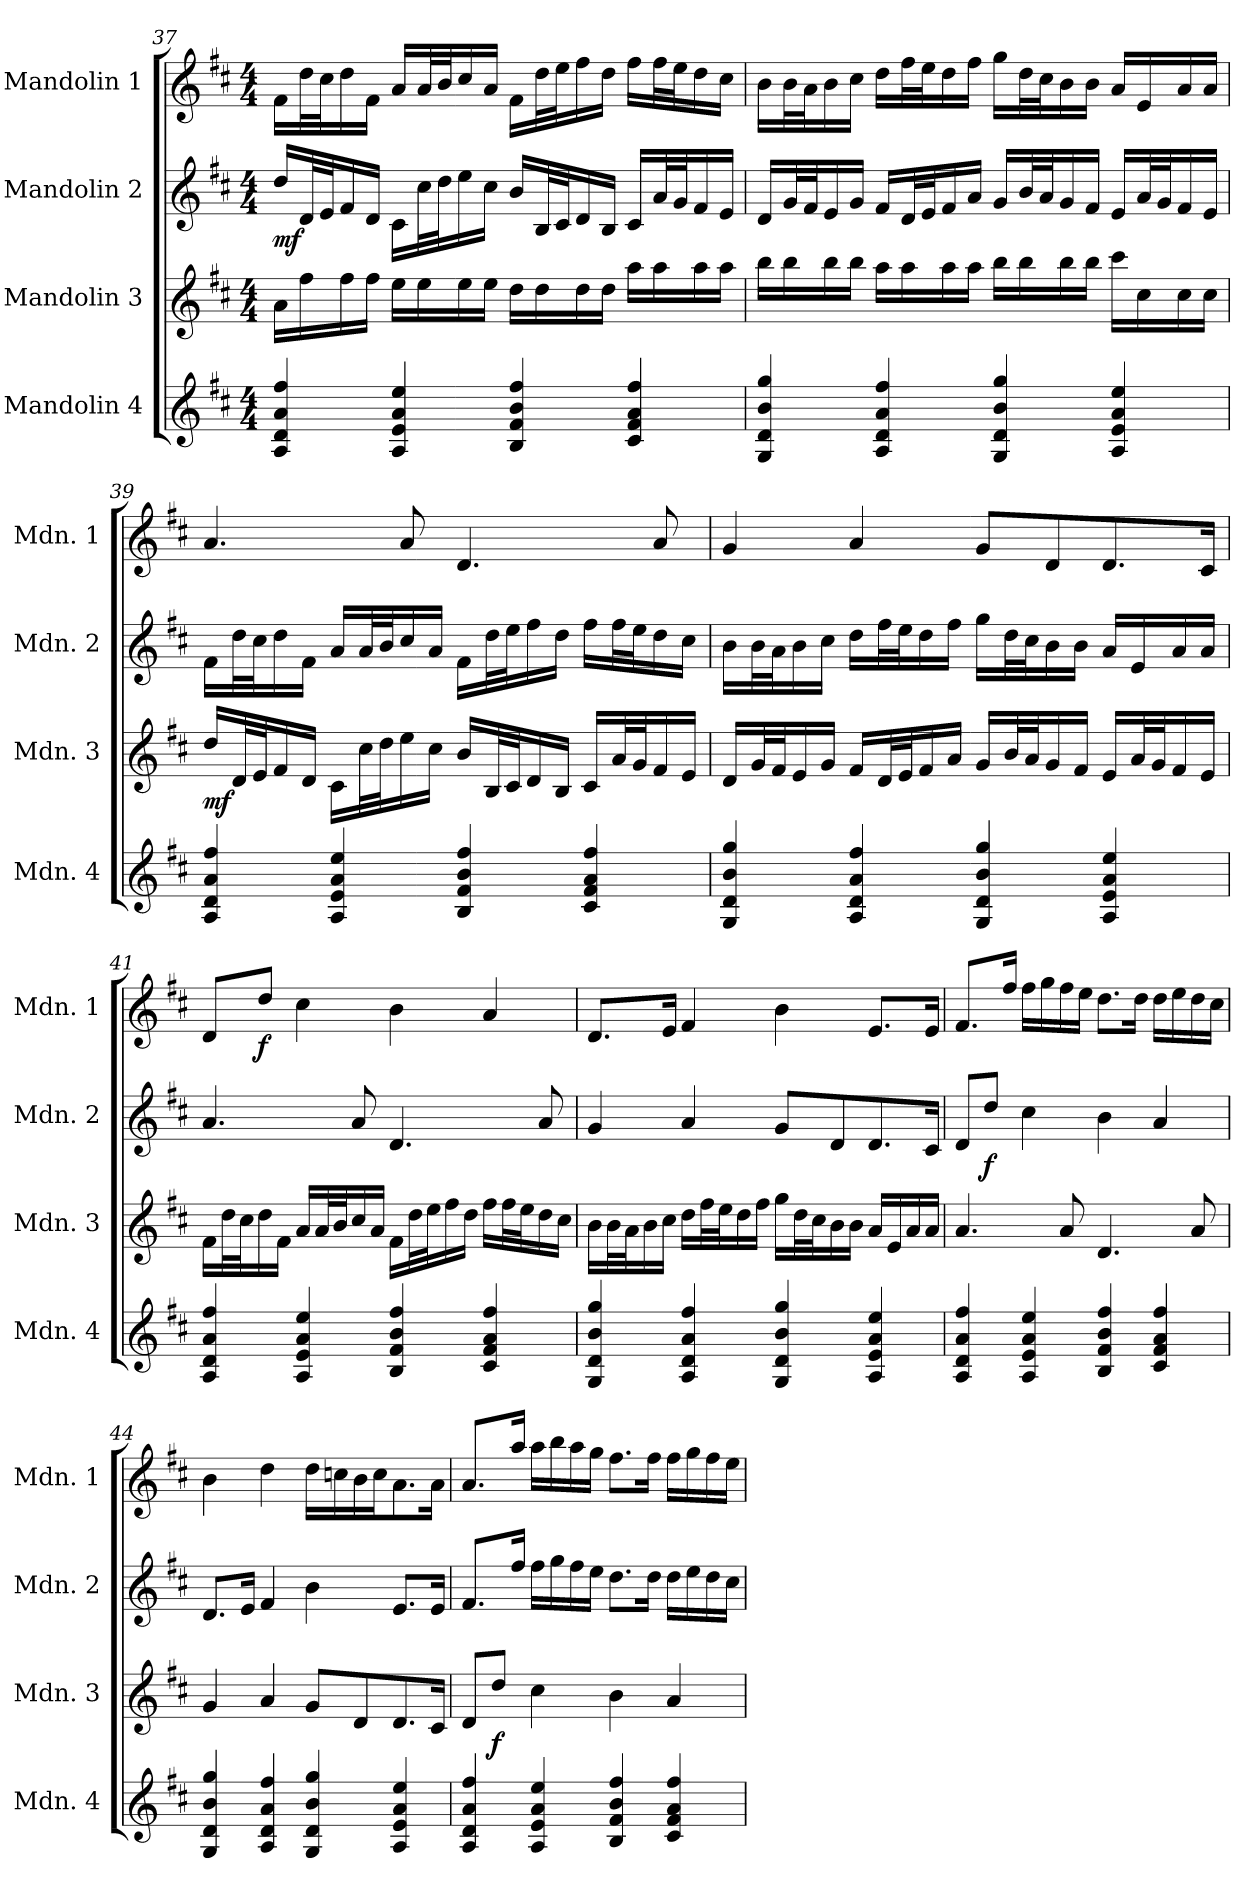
**kern	**kern	**dynam	**kern	**dynam	**kern	**dynam
*part4	*part3	*part3	*part2	*part2	*part1	*part1
*staff4	*staff3	*staff3	*staff2	*staff2	*staff1	*staff1
*I"Mandolin 4	*I"Mandolin 3	*	*I"Mandolin 2	*	*I"Mandolin 1	*
*I'Mdn. 4	*I'Mdn. 3	*	*I'Mdn. 2	*	*I'Mdn. 1	*
!!LO:LB:g=z
*clefG2	*clefG2	*	*clefG2	*	*clefG2	*
*k[f#c#]	*k[f#c#]	*	*k[f#c#]	*	*k[f#c#]	*
*D:	*D:	*	*D:	*	*D:	*
*M4/4	*M4/4	*	*M4/4	*	*M4/4	*
=37	=37	=37	=37	=37	=37	=37
!	!	!	!	!LO:DY:b	!	!
4A/ 4d/ 4a/ 4ff#/	16a\LL	.	16dd/LL	mf	16f#\LL	.
.	16ff#\	.	32d/L	.	32dd\L	.
.	.	.	32e/J	.	32cc#\J	.
.	16ff#\	.	16f#/	.	16dd\	.
.	16ff#\JJ	.	16d/JJ	.	16f#\JJ	.
4A/ 4e/ 4a/ 4ee/	16ee\LL	.	16c#\LL	.	16a/LL	.
.	16ee\	.	32cc#\L	.	32a/L	.
.	.	.	32dd\J	.	32b/J	.
.	16ee\	.	16ee\	.	16cc#/	.
.	16ee\JJ	.	16cc#\JJ	.	16a/JJ	.
4B/ 4f#/ 4b/ 4ff#/	16dd\LL	.	16b/LL	.	16f#\LL	.
.	16dd\	.	32B/L	.	32dd\L	.
.	.	.	32c#/J	.	32ee\J	.
.	16dd\	.	16d/	.	16ff#\	.
.	16dd\JJ	.	16B/JJ	.	16dd\JJ	.
4c#/ 4f#/ 4a/ 4ff#/	16aa\LL	.	16c#/LL	.	16ff#\LL	.
.	16aa\	.	32a/L	.	32ff#\L	.
.	.	.	32g/J	.	32ee\J	.
.	16aa\	.	16f#/	.	16dd\	.
.	16aa\JJ	.	16e/JJ	.	16cc#\JJ	.
=38	=38	=38	=38	=38	=38	=38
4G/ 4d/ 4b/ 4gg/	16bb\LL	.	16d/LL	.	16b\LL	.
.	16bb\	.	32g/L	.	32b\L	.
.	.	.	32f#/J	.	32a\J	.
.	16bb\	.	16e/	.	16b\	.
.	16bb\JJ	.	16g/JJ	.	16cc#\JJ	.
4A/ 4d/ 4a/ 4ff#/	16aa\LL	.	16f#/LL	.	16dd\LL	.
.	16aa\	.	32d/L	.	32ff#\L	.
.	.	.	32e/J	.	32ee\J	.
.	16aa\	.	16f#/	.	16dd\	.
.	16aa\JJ	.	16a/JJ	.	16ff#\JJ	.
4G/ 4d/ 4b/ 4gg/	16bb\LL	.	16g/LL	.	16gg\LL	.
.	16bb\	.	32b/L	.	32dd\L	.
.	.	.	32a/J	.	32cc#\J	.
.	16bb\	.	16g/	.	16b\	.
.	16bb\JJ	.	16f#/JJ	.	16b\JJ	.
4A/ 4e/ 4a/ 4ee/	16ccc#\LL	.	16e/LL	.	16a/LL	.
.	16cc#\	.	32a/L	.	16e/	.
.	.	.	32g/J	.	.	.
.	16cc#\	.	16f#/	.	16a/	.
.	16cc#\JJ	.	16e/JJ	.	16a/JJ	.
!!LO:PB:g=z
=39	=39	=39	=39	=39	=39	=39
!	!	!LO:DY:b	!	!	!	!
4A/ 4d/ 4a/ 4ff#/	16dd/LL	mf	16f#\LL	.	4.a/	.
.	32d/L	.	32dd\L	.	.	.
.	32e/J	.	32cc#\J	.	.	.
.	16f#/	.	16dd\	.	.	.
.	16d/JJ	.	16f#\JJ	.	.	.
4A/ 4e/ 4a/ 4ee/	16c#\LL	.	16a/LL	.	.	.
.	32cc#\L	.	32a/L	.	.	.
.	32dd\J	.	32b/J	.	.	.
.	16ee\	.	16cc#/	.	8a/	.
.	16cc#\JJ	.	16a/JJ	.	.	.
4B/ 4f#/ 4b/ 4ff#/	16b/LL	.	16f#\LL	.	4.d/	.
.	32B/L	.	32dd\L	.	.	.
.	32c#/J	.	32ee\J	.	.	.
.	16d/	.	16ff#\	.	.	.
.	16B/JJ	.	16dd\JJ	.	.	.
4c#/ 4f#/ 4a/ 4ff#/	16c#/LL	.	16ff#\LL	.	.	.
.	32a/L	.	32ff#\L	.	.	.
.	32g/J	.	32ee\J	.	.	.
.	16f#/	.	16dd\	.	8a/	.
.	16e/JJ	.	16cc#\JJ	.	.	.
=40	=40	=40	=40	=40	=40	=40
4G/ 4d/ 4b/ 4gg/	16d/LL	.	16b\LL	.	4g/	.
.	32g/L	.	32b\L	.	.	.
.	32f#/J	.	32a\J	.	.	.
.	16e/	.	16b\	.	.	.
.	16g/JJ	.	16cc#\JJ	.	.	.
4A/ 4d/ 4a/ 4ff#/	16f#/LL	.	16dd\LL	.	4a/	.
.	32d/L	.	32ff#\L	.	.	.
.	32e/J	.	32ee\J	.	.	.
.	16f#/	.	16dd\	.	.	.
.	16a/JJ	.	16ff#\JJ	.	.	.
4G/ 4d/ 4b/ 4gg/	16g/LL	.	16gg\LL	.	8g/L	.
.	32b/L	.	32dd\L	.	.	.
.	32a/J	.	32cc#\J	.	.	.
.	16g/	.	16b\	.	8d/	.
.	16f#/JJ	.	16b\JJ	.	.	.
4A/ 4e/ 4a/ 4ee/	16e/LL	.	16a/LL	.	8.d/	.
.	32a/L	.	16e/	.	.	.
.	32g/J	.	.	.	.	.
.	16f#/	.	16a/	.	.	.
.	16e/JJ	.	16a/JJ	.	16c#/Jk	.
!!LO:LB:g=z
=41	=41	=41	=41	=41	=41	=41
4A/ 4d/ 4a/ 4ff#/	16f#\LL	.	4.a/	.	8d/L	.
.	32dd\L	.	.	.	.	.
.	32cc#\J	.	.	.	.	.
!	!	!	!	!	!	!LO:DY:b
.	16dd\	.	.	.	8dd/J	f
.	16f#\JJ	.	.	.	.	.
4A/ 4e/ 4a/ 4ee/	16a/LL	.	.	.	4cc#\	.
.	32a/L	.	.	.	.	.
.	32b/J	.	.	.	.	.
.	16cc#/	.	8a/	.	.	.
.	16a/JJ	.	.	.	.	.
4B/ 4f#/ 4b/ 4ff#/	16f#\LL	.	4.d/	.	4b\	.
.	32dd\L	.	.	.	.	.
.	32ee\J	.	.	.	.	.
.	16ff#\	.	.	.	.	.
.	16dd\JJ	.	.	.	.	.
4c#/ 4f#/ 4a/ 4ff#/	16ff#\LL	.	.	.	4a/	.
.	32ff#\L	.	.	.	.	.
.	32ee\J	.	.	.	.	.
.	16dd\	.	8a/	.	.	.
.	16cc#\JJ	.	.	.	.	.
=42	=42	=42	=42	=42	=42	=42
4G/ 4d/ 4b/ 4gg/	16b\LL	.	4g/	.	8.d/L	.
.	32b\L	.	.	.	.	.
.	32a\J	.	.	.	.	.
.	16b\	.	.	.	.	.
.	16cc#\JJ	.	.	.	16e/Jk	.
4A/ 4d/ 4a/ 4ff#/	16dd\LL	.	4a/	.	4f#/	.
.	32ff#\L	.	.	.	.	.
.	32ee\J	.	.	.	.	.
.	16dd\	.	.	.	.	.
.	16ff#\JJ	.	.	.	.	.
4G/ 4d/ 4b/ 4gg/	16gg\LL	.	8g/L	.	4b\	.
.	32dd\L	.	.	.	.	.
.	32cc#\J	.	.	.	.	.
.	16b\	.	8d/	.	.	.
.	16b\JJ	.	.	.	.	.
4A/ 4e/ 4a/ 4ee/	16a/LL	.	8.d/	.	8.e/L	.
.	16e/	.	.	.	.	.
.	16a/	.	.	.	.	.
.	16a/JJ	.	16c#/Jk	.	16e/Jk	.
!!LO:LB:g=z
=43	=43	=43	=43	=43	=43	=43
4A/ 4d/ 4a/ 4ff#/	4.a/	.	8d/L	.	8.f#/L	.
!	!	!	!	!LO:DY:b	!	!
.	.	.	8dd/J	f	.	.
.	.	.	.	.	16ff#/Jk	.
4A/ 4e/ 4a/ 4ee/	.	.	4cc#\	.	16ff#\LL	.
.	.	.	.	.	16gg\	.
.	8a/	.	.	.	16ff#\	.
.	.	.	.	.	16ee\JJ	.
4B/ 4f#/ 4b/ 4ff#/	4.d/	.	4b\	.	8.dd\L	.
.	.	.	.	.	16dd\Jk	.
4c#/ 4f#/ 4a/ 4ff#/	.	.	4a/	.	16dd\LL	.
.	.	.	.	.	16ee\	.
.	8a/	.	.	.	16dd\	.
.	.	.	.	.	16cc#\JJ	.
=44	=44	=44	=44	=44	=44	=44
4G/ 4d/ 4b/ 4gg/	4g/	.	8.d/L	.	4b\	.
.	.	.	16e/Jk	.	.	.
4A/ 4d/ 4a/ 4ff#/	4a/	.	4f#/	.	4dd\	.
4G/ 4d/ 4b/ 4gg/	8g/L	.	4b\	.	16dd\LL	.
.	.	.	.	.	16ccn\	.
.	8d/	.	.	.	16b\	.
.	.	.	.	.	16cc\J	.
4A/ 4e/ 4a/ 4ee/	8.d/	.	8.e/L	.	8.a\	.
.	16c#/Jk	.	16e/Jk	.	16a\Jk	.
=45	=45	=45	=45	=45	=45	=45
4A/ 4d/ 4a/ 4ff#/	8d/L	.	8.f#/L	.	8.a/L	.
!	!	!LO:DY:b	!	!	!	!
.	8dd/J	f	.	.	.	.
.	.	.	16ff#/Jk	.	16aa/Jk	.
4A/ 4e/ 4a/ 4ee/	4cc#\	.	16ff#\LL	.	16aa\LL	.
.	.	.	16gg\	.	16bb\	.
.	.	.	16ff#\	.	16aa\	.
.	.	.	16ee\JJ	.	16gg\JJ	.
4B/ 4f#/ 4b/ 4ff#/	4b\	.	8.dd\L	.	8.ff#\L	.
.	.	.	16dd\Jk	.	16ff#\Jk	.
4c#/ 4f#/ 4a/ 4ff#/	4a/	.	16dd\LL	.	16ff#\LL	.
.	.	.	16ee\	.	16gg\	.
.	.	.	16dd\	.	16ff#\	.
.	.	.	16cc#\JJ	.	16ee\JJ	.
=	=	=	=	=	=	=
*-	*-	*-	*-	*-	*-	*-
